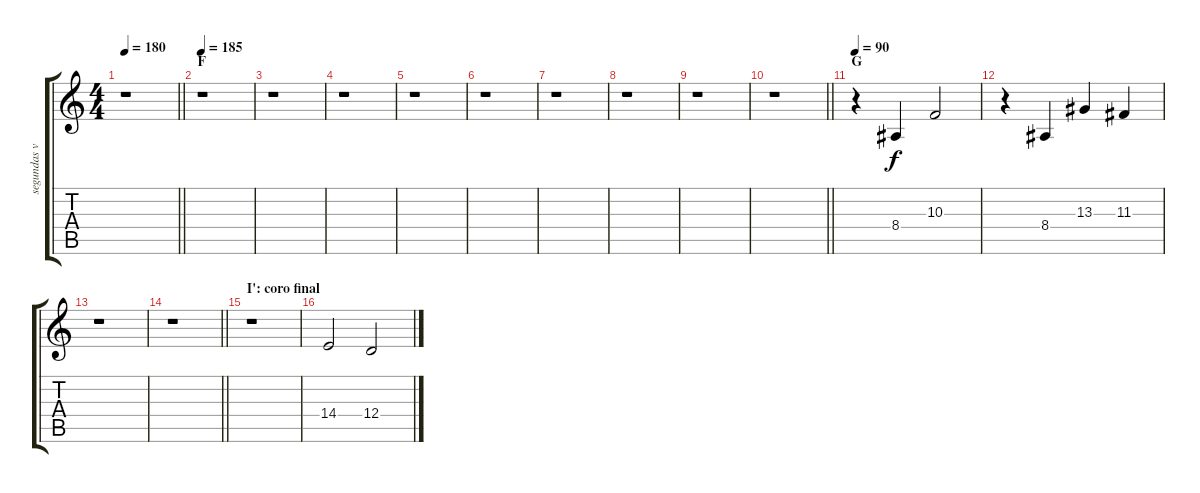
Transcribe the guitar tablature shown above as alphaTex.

\track ("segundas voces(bajas)" "segundas v") {instrument lead6voice}
\staff {score tabs}
\tuning (E4 B3 G3 D3 A2 E2) {hide}
\ts (4 4)
\tempo 180
\clef g2
\barLineRight lightlight
\ks c
r.1{dy f} |
\section ("" "F")
\tempo 185
r.1 |
r.1 |
r.1 |
r.1 |
r.1 |
r.1 |
r.1 |
r.1 |
\barLineRight lightlight
r.1 |
\section ("" "G")
\tempo 90
r.4 8.4.4 10.3.2 |
r.4 8.4.4 13.3.4 11.3.4 |
r.1 |
\barLineRight lightlight
r.1 |
\section ("" "I': coro final")
r.1 |
14.4.2 12.4.2
